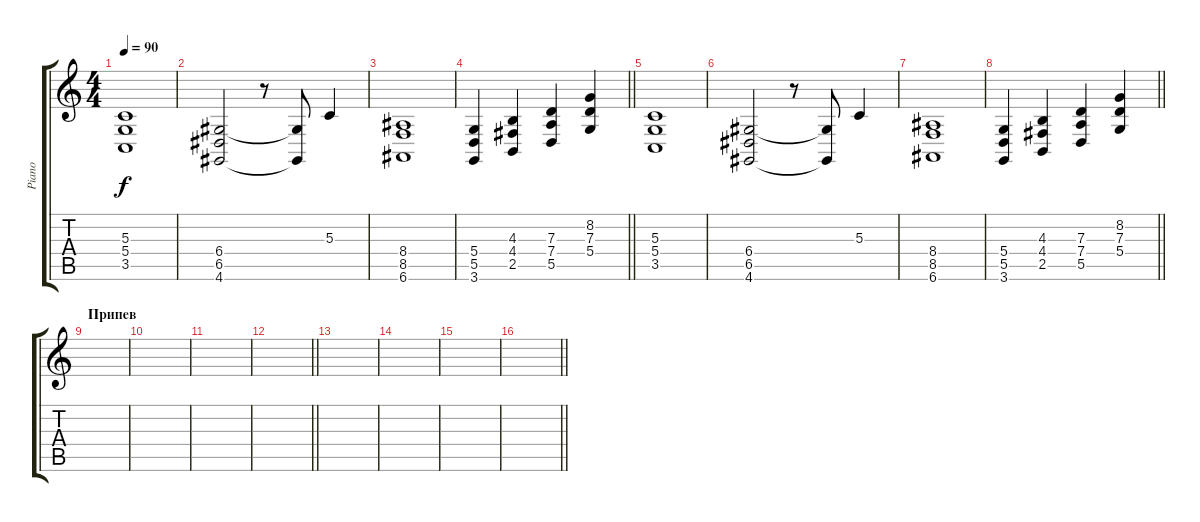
\track ("Piano" "Piano") {instrument churchorgan}
\staff {score tabs}
\tuning (E4 B3 G3 D3 A2 E2) {hide}
\ts (4 4)
\tempo 90
\clef g2
\ks c
(5.3 5.4 3.5).1{dy f} |
(6.4 6.5 4.6).2 r.8 (6.4{t} 4.6{t}).8 5.3.4 |
(8.4 8.5 6.6).1 |
\barLineRight lightlight
(5.4 5.5 3.6).4 (4.3 4.4 2.5).4 (7.3 7.4 5.5).4 (8.2 7.3 5.4).4 |
(5.3 5.4 3.5).1 |
(6.4 6.5 4.6).2 r.8 (6.4{t} 4.6{t}).8 5.3.4 |
(8.4 8.5 6.6).1 |
\barLineRight lightlight
(5.4 5.5 3.6).4 (4.3 4.4 2.5).4 (7.3 7.4 5.5).4 (8.2 7.3 5.4).4 |
\section ("" "Припев")
|
|
|
\barLineRight lightlight
|
|
|
|
\barLineRight lightlight
